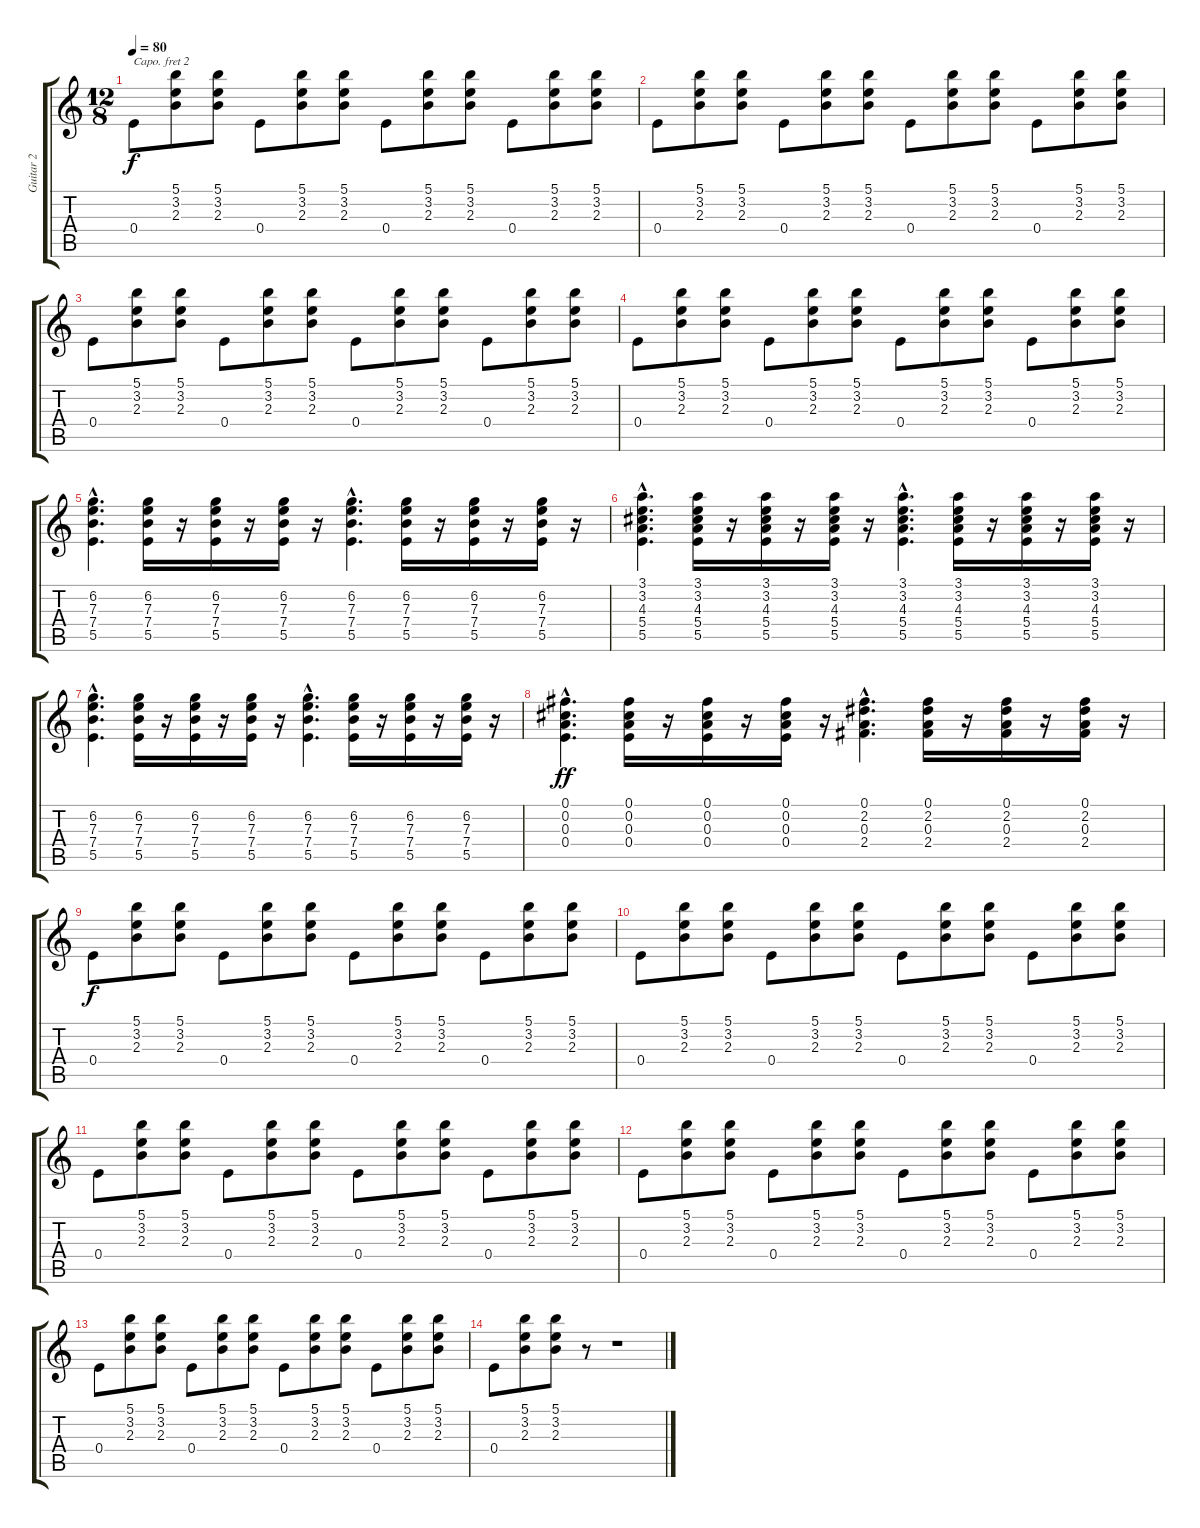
\track ("Guitar 2" "Guitar 2") {instrument acousticguitarsteel}
\staff {score tabs}
\capo 2
\tuning (E4 B3 G3 D3 A2 E2) {hide}
\ts (12 8)
\tempo 80
\clef g2
\ks c
0.4.8{dy f} (5.1 3.2 2.3).8 (5.1 3.2 2.3).8 0.4.8 (5.1 3.2 2.3).8 (5.1 3.2 2.3).8 0.4.8 (5.1 3.2 2.3).8 (5.1 3.2 2.3).8 0.4.8 (5.1 3.2 2.3).8 (5.1 3.2 2.3).8 |
0.4.8 (5.1 3.2 2.3).8 (5.1 3.2 2.3).8 0.4.8 (5.1 3.2 2.3).8 (5.1 3.2 2.3).8 0.4.8 (5.1 3.2 2.3).8 (5.1 3.2 2.3).8 0.4.8 (5.1 3.2 2.3).8 (5.1 3.2 2.3).8 |
0.4.8 (5.1 3.2 2.3).8 (5.1 3.2 2.3).8 0.4.8 (5.1 3.2 2.3).8 (5.1 3.2 2.3).8 0.4.8 (5.1 3.2 2.3).8 (5.1 3.2 2.3).8 0.4.8 (5.1 3.2 2.3).8 (5.1 3.2 2.3).8 |
0.4.8 (5.1 3.2 2.3).8 (5.1 3.2 2.3).8 0.4.8 (5.1 3.2 2.3).8 (5.1 3.2 2.3).8 0.4.8 (5.1 3.2 2.3).8 (5.1 3.2 2.3).8 0.4.8 (5.1 3.2 2.3).8 (5.1 3.2 2.3).8 |
(6.2{hac} 7.3{hac} 7.4{hac} 5.5{hac}).4{d} (6.2 7.3 7.4 5.5).16 r.16 (6.2 7.3 7.4 5.5).16 r.16 (6.2 7.3 7.4 5.5).16 r.16 (6.2{hac} 7.3{hac} 7.4{hac} 5.5{hac}).4{d} (6.2 7.3 7.4 5.5).16 r.16 (6.2 7.3 7.4 5.5).16 r.16 (6.2 7.3 7.4 5.5).16 r.16 |
(3.1{hac} 3.2{hac} 4.3{hac} 5.4{hac} 5.5{hac}).4{d} (3.1 3.2 4.3 5.4 5.5).16 r.16 (3.1 3.2 4.3 5.4 5.5).16 r.16 (3.1 3.2 4.3 5.4 5.5).16 r.16 (3.1{hac} 3.2{hac} 4.3{hac} 5.4{hac} 5.5{hac}).4{d} (3.1 3.2 4.3 5.4 5.5).16 r.16 (3.1 3.2 4.3 5.4 5.5).16 r.16 (3.1 3.2 4.3 5.4 5.5).16 r.16 |
(6.2{hac} 7.3{hac} 7.4{hac} 5.5{hac}).4{d} (6.2 7.3 7.4 5.5).16 r.16 (6.2 7.3 7.4 5.5).16 r.16 (6.2 7.3 7.4 5.5).16 r.16 (6.2{hac} 7.3{hac} 7.4{hac} 5.5{hac}).4{d} (6.2 7.3 7.4 5.5).16 r.16 (6.2 7.3 7.4 5.5).16 r.16 (6.2 7.3 7.4 5.5).16 r.16 |
(0.1{hac} 0.2{hac} 0.3{hac} 0.4{hac}).4{d dy ff} (0.1 0.2 0.3 0.4).16 r.16 (0.1 0.2 0.3 0.4).16 r.16 (0.1 0.2 0.3 0.4).16 r.16 (0.1{hac} 2.2{hac} 0.3{hac} 2.4{hac}).4{d} (0.1 2.2 0.3 2.4).16 r.16 (0.1 2.2 0.3 2.4).16 r.16 (0.1 2.2 0.3 2.4).16 r.16 |
0.4.8{dy f} (5.1 3.2 2.3).8 (5.1 3.2 2.3).8 0.4.8 (5.1 3.2 2.3).8 (5.1 3.2 2.3).8 0.4.8 (5.1 3.2 2.3).8 (5.1 3.2 2.3).8 0.4.8 (5.1 3.2 2.3).8 (5.1 3.2 2.3).8 |
0.4.8 (5.1 3.2 2.3).8 (5.1 3.2 2.3).8 0.4.8 (5.1 3.2 2.3).8 (5.1 3.2 2.3).8 0.4.8 (5.1 3.2 2.3).8 (5.1 3.2 2.3).8 0.4.8 (5.1 3.2 2.3).8 (5.1 3.2 2.3).8 |
0.4.8 (5.1 3.2 2.3).8 (5.1 3.2 2.3).8 0.4.8 (5.1 3.2 2.3).8 (5.1 3.2 2.3).8 0.4.8 (5.1 3.2 2.3).8 (5.1 3.2 2.3).8 0.4.8 (5.1 3.2 2.3).8 (5.1 3.2 2.3).8 |
0.4.8 (5.1 3.2 2.3).8 (5.1 3.2 2.3).8 0.4.8 (5.1 3.2 2.3).8 (5.1 3.2 2.3).8 0.4.8 (5.1 3.2 2.3).8 (5.1 3.2 2.3).8 0.4.8 (5.1 3.2 2.3).8 (5.1 3.2 2.3).8 |
0.4.8 (5.1 3.2 2.3).8 (5.1 3.2 2.3).8 0.4.8 (5.1 3.2 2.3).8 (5.1 3.2 2.3).8 0.4.8 (5.1 3.2 2.3).8 (5.1 3.2 2.3).8 0.4.8 (5.1 3.2 2.3).8 (5.1 3.2 2.3).8 |
0.4.8 (5.1 3.2 2.3).8 (5.1 3.2 2.3).8 r.8 r.1
